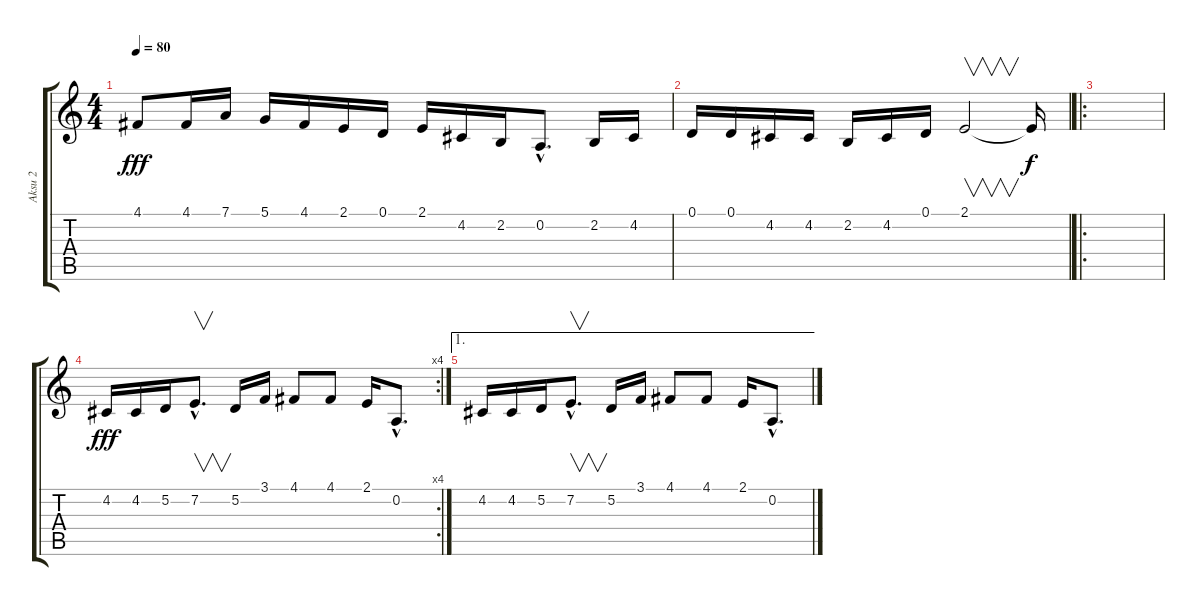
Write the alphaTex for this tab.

\track ("Aksu 2" "Aksu 2") {instrument brightacousticpiano}
\staff {score tabs}
\tuning (D4 A3 F3 C3 G2 D2) {hide}
\ts (4 4)
\tempo 80
\clef g2
\ks c
4.1.8{dy fff} 4.1.16 7.1.16 5.1.16 4.1.16 2.1.16 0.1.16 2.1.16 4.2.16 2.2.16 0.2{hac}.8{d} 2.2.16 4.2.16 |
0.1.16 0.1.16 4.2.16 4.2.16 2.2.16 4.2.16 0.1.16 2.1.2{v} 2.1{t}.16{dy f} |
\ro
|
\rc 4
4.2.16{dy fff} 4.2.16 5.2.16 7.2{hac}.8{v d} 5.2.16 3.1.16 4.1.8 4.1.8 2.1.16 0.2{hac}.8{d} |
\ae 1
4.2.16 4.2.16 5.2.16 7.2{hac}.8{v d} 5.2.16 3.1.16 4.1.8 4.1.8 2.1.16 0.2{hac}.8{d}
